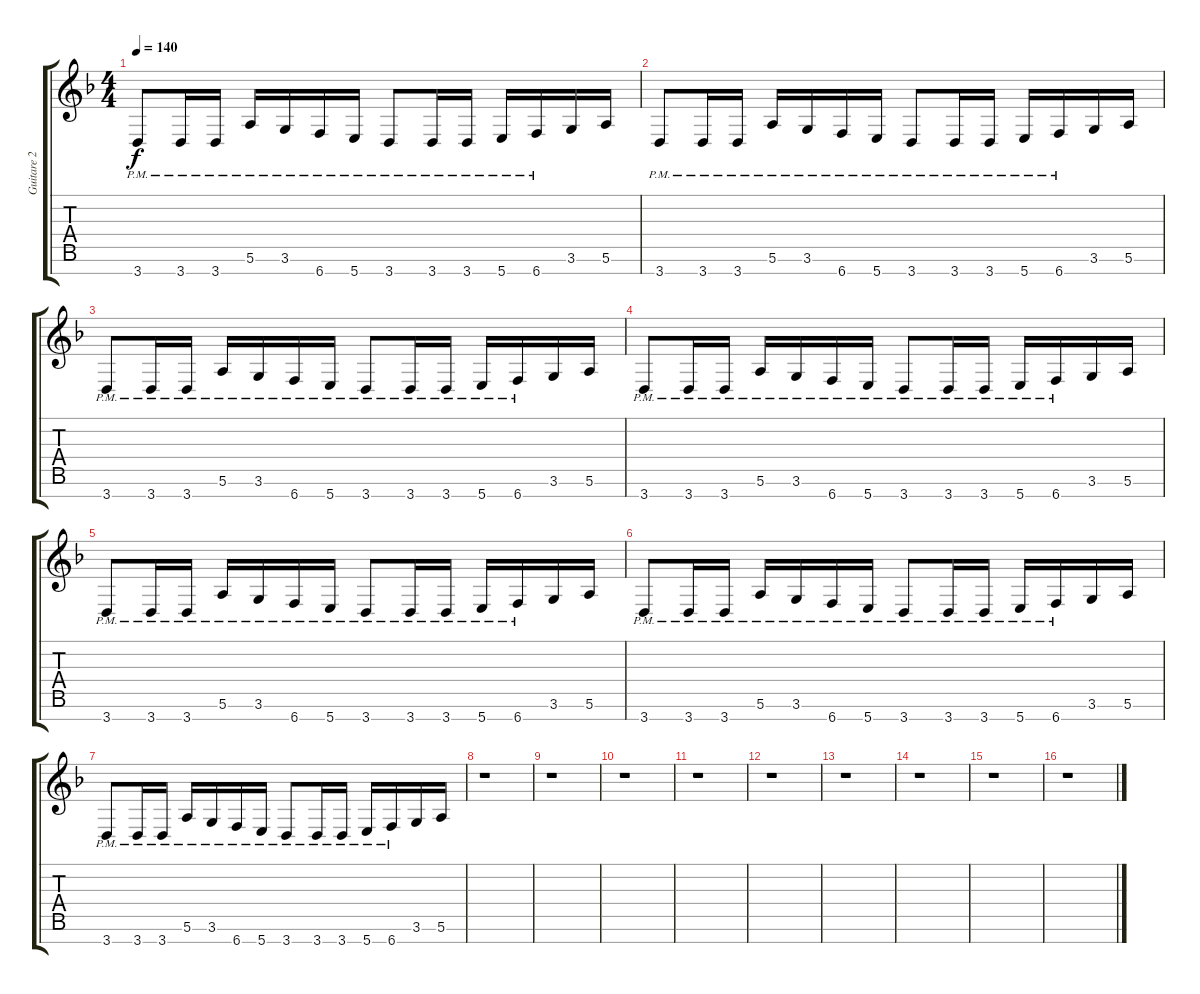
\track ("Guitare 2" "Guitare 2") {instrument distortionguitar}
\staff {score tabs}
\tuning (E4 B3 G3 D3 A2 E2 B1) {hide}
\ts (4 4)
\tempo 140
\clef g2
\ks f
3.7{pm}.8{dy f} 3.7{pm}.16 3.7{pm}.16 5.6{pm}.16 3.6{pm}.16 6.7{pm}.16 5.7{pm}.16 3.7{pm}.8 3.7{pm}.16 3.7{pm}.16 5.7{pm}.16 6.7{pm}.16 3.6.16 5.6.16 |
3.7{pm}.8 3.7{pm}.16 3.7{pm}.16 5.6{pm}.16 3.6{pm}.16 6.7{pm}.16 5.7{pm}.16 3.7{pm}.8 3.7{pm}.16 3.7{pm}.16 5.7{pm}.16 6.7{pm}.16 3.6.16 5.6.16 |
3.7{pm}.8 3.7{pm}.16 3.7{pm}.16 5.6{pm}.16 3.6{pm}.16 6.7{pm}.16 5.7{pm}.16 3.7{pm}.8 3.7{pm}.16 3.7{pm}.16 5.7{pm}.16 6.7{pm}.16 3.6.16 5.6.16 |
3.7{pm}.8 3.7{pm}.16 3.7{pm}.16 5.6{pm}.16 3.6{pm}.16 6.7{pm}.16 5.7{pm}.16 3.7{pm}.8 3.7{pm}.16 3.7{pm}.16 5.7{pm}.16 6.7{pm}.16 3.6.16 5.6.16 |
3.7{pm}.8 3.7{pm}.16 3.7{pm}.16 5.6{pm}.16 3.6{pm}.16 6.7{pm}.16 5.7{pm}.16 3.7{pm}.8 3.7{pm}.16 3.7{pm}.16 5.7{pm}.16 6.7{pm}.16 3.6.16 5.6.16 |
3.7{pm}.8 3.7{pm}.16 3.7{pm}.16 5.6{pm}.16 3.6{pm}.16 6.7{pm}.16 5.7{pm}.16 3.7{pm}.8 3.7{pm}.16 3.7{pm}.16 5.7{pm}.16 6.7{pm}.16 3.6.16 5.6.16 |
3.7{pm}.8 3.7{pm}.16 3.7{pm}.16 5.6{pm}.16 3.6{pm}.16 6.7{pm}.16 5.7{pm}.16 3.7{pm}.8 3.7{pm}.16 3.7{pm}.16 5.7{pm}.16 6.7{pm}.16 3.6.16 5.6.16 |
r.1 |
r.1 |
r.1 |
r.1 |
r.1 |
r.1 |
r.1 |
r.1 |
r.1
